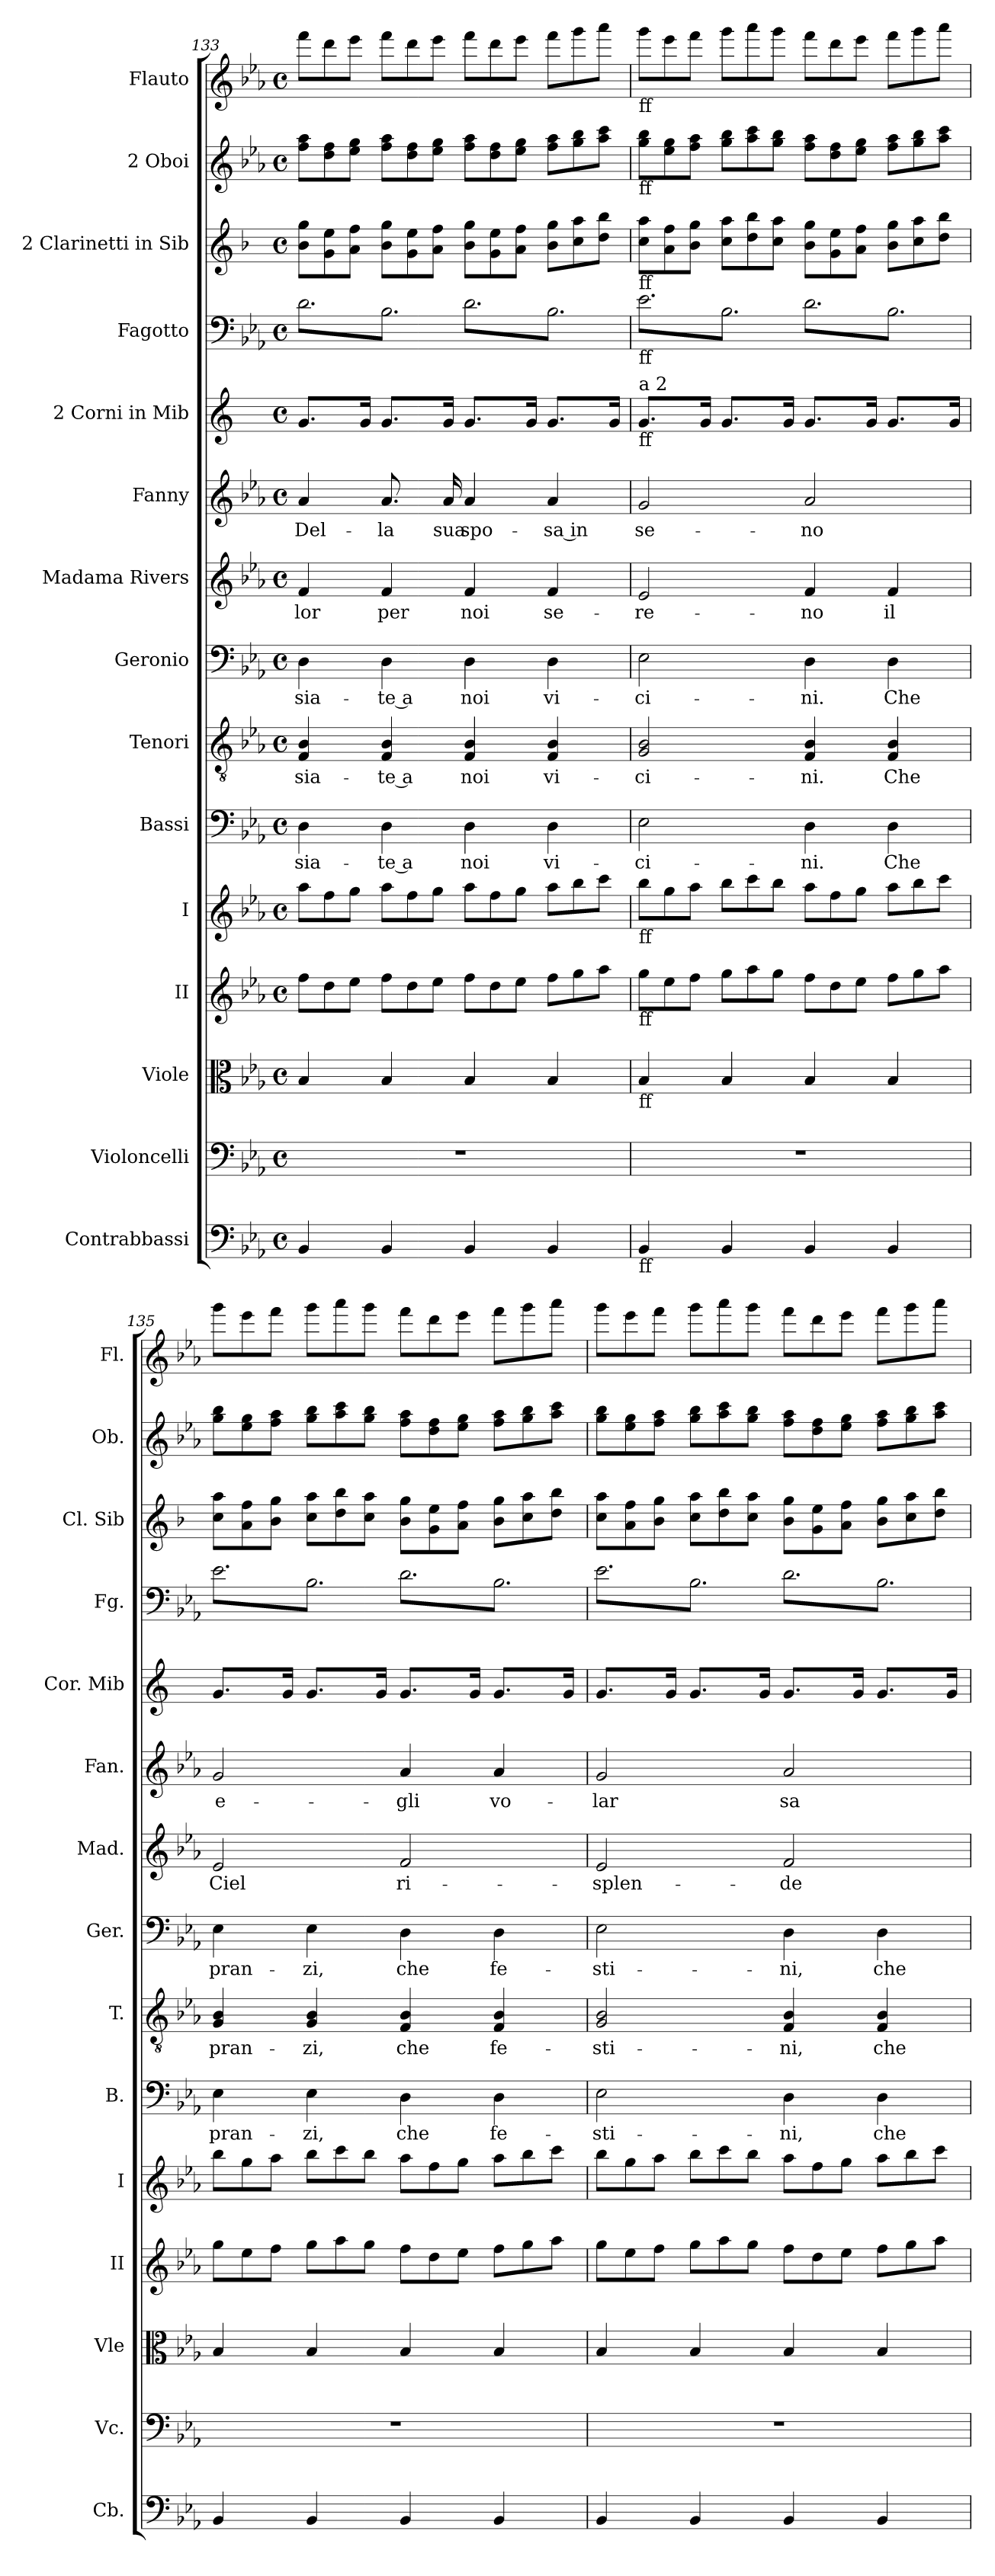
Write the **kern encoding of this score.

**kern	**kern	**kern	**kern	**kern	**kern	**text	**kern	**text	**kern	**text	**kern	**text	**kern	**text	**kern	**kern	**kern	**kern	**kern
*part15	*part14	*part13	*part12	*part11	*part10	*part10	*part9	*part9	*part8	*part8	*part7	*part7	*part6	*part6	*part5	*part4	*part3	*part2	*part1
*staff15	*staff14	*staff13	*staff12	*staff11	*staff10	*staff10	*staff9	*staff9	*staff8	*staff8	*staff7	*staff7	*staff6	*staff6	*staff5	*staff4	*staff3	*staff2	*staff1
*I"Contrabbassi	*I"Violoncelli	*I"Viole	*I"II	*I"I	*I"Bassi	*	*I"Tenori	*	*I"Geronio	*	*I"Madama Rivers	*	*I"Fanny	*	*I"2 Corni in Mib	*I"Fagotto	*I"2 Clarinetti in Sib	*I"2 Oboi	*I"Flauto
*I'Cb.	*I'Vc.	*I'Vle	*I'II	*I'I	*I'B.	*	*I'T.	*	*I'Ger.	*	*I'Mad.	*	*I'Fan.	*	*I'Cor. Mib	*I'Fg.	*I'Cl. Sib	*I'Ob.	*I'Fl.
*clefF4	*clefF4	*clefC3	*clefG2	*clefG2	*clefF4	*	*clefGv2	*	*clefF4	*	*clefG2	*	*clefG2	*	*clefG2	*clefF4	*clefG2	*clefG2	*clefG2
*	*	*	*	*	*	*	*	*	*	*	*	*	*	*	*	*	*ITrd1c2	*	*
*k[b-e-a-]	*k[b-e-a-]	*k[b-e-a-]	*k[b-e-a-]	*k[b-e-a-]	*k[b-e-a-]	*	*k[b-e-a-]	*	*k[b-e-a-]	*	*k[b-e-a-]	*	*k[b-e-a-]	*	*k[]	*k[b-e-a-]	*k[b-e-a-]	*k[b-e-a-]	*k[b-e-a-]
*E-:	*E-:	*E-:	*E-:	*E-:	*E-:	*	*E-:	*	*E-:	*	*E-:	*	*E-:	*	*C:	*E-:	*E-:	*E-:	*E-:
*M4/4	*M4/4	*M4/4	*M4/4	*M4/4	*M4/4	*	*M4/4	*	*M4/4	*	*M4/4	*	*M4/4	*	*M4/4	*M4/4	*M4/4	*M4/4	*M4/4
*met(c)	*met(c)	*met(c)	*met(c)	*met(c)	*met(c)	*	*met(c)	*	*met(c)	*	*met(c)	*	*met(c)	*	*met(c)	*met(c)	*met(c)	*met(c)	*met(c)
*	*	*	*Xtuplet	*Xtuplet	*	*	*	*	*	*	*	*	*	*	*	*	*	*	*
=133	=133	=133	=133	=133	=133	=133	=133	=133	=133	=133	=133	=133	=133	=133	=133	=133	=133	=133	=133
!	!	!	!	!	!	!LO:LY:b	!	!LO:LY:b	!	!LO:LY:b	!	!LO:LY:b	!	!LO:LY:b	!	!	!	!	!
*	*	*	*	*	*	*	*	*	*	*	*	*	*	*	*	*Xtuplet	*	*	*
!	!	!	!	!	!	!	!	!	!	!	!	!	!	!	!	!LO:N:head=open	!	!	!
*	*	*	*	*	*	*	*	*	*	*	*	*	*	*	*	*	*Xtuplet	*Xtuplet	*Xtuplet
4BB-/	1r	4B-/	12ff\L	12aa-\L	4D\	sia-	4F/ 4B-/	sia-	4D\	sia-	4f/	-lor	4a-/	Del-	8.g/L	6.d\L	12a-\ 12ff\L	12ff\ 12aa-\L	12fff\L
.	.	.	12dd\	12ff\	.	.	.	.	.	.	.	.	.	.	.	.	12f\ 12dd\	12dd\ 12ff\	12ddd\
.	.	.	12ee-\J	12gg\J	.	.	.	.	.	.	.	.	.	.	.	.	12g\ 12ee-\J	12ee-\ 12gg\J	12eee-\J
.	.	.	.	.	.	.	.	.	.	.	.	.	.	.	16g/Jk	.	.	.	.
!	!	!	!	!	!	!LO:LY:b	!	!LO:LY:b	!	!LO:LY:b	!	!LO:LY:b	!	!LO:LY:b	!	!LO:N:head=open	!	!	!
4BB-/	.	4B-/	12ff\L	12aa-\L	4D\	-te a	4F/ 4B-/	-te a	4D\	-te a	4f/	per	8.a-/	-la	8.g/L	6.B-\J	12a-\ 12ff\L	12ff\ 12aa-\L	12fff\L
.	.	.	12dd\	12ff\	.	.	.	.	.	.	.	.	.	.	.	.	12f\ 12dd\	12dd\ 12ff\	12ddd\
.	.	.	12ee-\J	12gg\J	.	.	.	.	.	.	.	.	.	.	.	.	12g\ 12ee-\J	12ee-\ 12gg\J	12eee-\J
!	!	!	!	!	!	!	!	!	!	!	!	!	!	!LO:LY:b	!	!	!	!	!
.	.	.	.	.	.	.	.	.	.	.	.	.	16a-/	sua	16g/Jk	.	.	.	.
!	!	!	!	!	!	!LO:LY:b	!	!LO:LY:b	!	!LO:LY:b	!	!LO:LY:b	!	!LO:LY:b	!	!LO:N:head=open	!	!	!
4BB-/	.	4B-/	12ff\L	12aa-\L	4D\	noi	4F/ 4B-/	noi	4D\	noi	4f/	noi	4a-/	spo-	8.g/L	6.d\L	12a-\ 12ff\L	12ff\ 12aa-\L	12fff\L
.	.	.	12dd\	12ff\	.	.	.	.	.	.	.	.	.	.	.	.	12f\ 12dd\	12dd\ 12ff\	12ddd\
.	.	.	12ee-\J	12gg\J	.	.	.	.	.	.	.	.	.	.	.	.	12g\ 12ee-\J	12ee-\ 12gg\J	12eee-\J
.	.	.	.	.	.	.	.	.	.	.	.	.	.	.	16g/Jk	.	.	.	.
!	!	!	!	!	!	!LO:LY:b	!	!LO:LY:b	!	!LO:LY:b	!	!LO:LY:b	!	!LO:LY:b	!	!LO:N:head=open	!	!	!
4BB-/	.	4B-/	12ff\L	12aa-\L	4D\	vi-	4F/ 4B-/	vi-	4D\	vi-	4f/	se-	4a-/	-sa in	8.g/L	6.B-\J	12a-\ 12ff\L	12ff\ 12aa-\L	12fff\L
.	.	.	12gg\	12bb-\	.	.	.	.	.	.	.	.	.	.	.	.	12b-\ 12gg\	12gg\ 12bb-\	12ggg\
.	.	.	12aa-\J	12ccc\J	.	.	.	.	.	.	.	.	.	.	.	.	12cc\ 12aa-\J	12aa-\ 12ccc\J	12aaa-\J
.	.	.	.	.	.	.	.	.	.	.	.	.	.	.	16g/Jk	.	.	.	.
!!LO:PB:g=z
=134	=134	=134	=134	=134	=134	=134	=134	=134	=134	=134	=134	=134	=134	=134	=134	=134	=134	=134	=134
!	!	!	!	!	!	!	!	!	!	!	!	!	!	!	!	!	!	!	!LO:TX:b:t=ff
!	!	!	!	!	!	!	!	!	!	!	!	!	!	!	!	!	!	!LO:TX:b:t=ff	!
!	!	!	!	!	!	!	!	!	!	!	!	!	!	!	!	!	!LO:TX:b:t=ff	!	!
!	!	!	!	!	!	!	!	!	!	!	!	!	!	!	!	!LO:TX:b:t=ff	!	!	!
!	!	!	!	!	!	!	!	!	!	!	!	!	!	!	!LO:TX:b:t=ff	!	!	!	!
!	!	!	!	!	!	!	!	!	!	!	!	!	!	!	!LO:TX:a:t=a 2	!	!	!	!
!	!	!	!	!LO:TX:b:t=ff	!	!	!	!	!	!	!	!	!	!	!	!	!	!	!
!	!	!	!LO:TX:b:t=ff	!	!	!	!	!	!	!	!	!	!	!	!	!	!	!	!
!	!	!LO:TX:b:t=ff	!	!	!	!	!	!	!	!	!	!	!	!	!	!	!	!	!
!LO:TX:b:t=ff	!	!	!	!	!	!	!	!	!	!	!	!	!	!	!	!	!	!	!
!	!	!	!	!	!	!LO:LY:b	!	!LO:LY:b	!	!LO:LY:b	!	!LO:LY:b	!	!LO:LY:b	!	!LO:N:head=open	!	!	!
4BB-/	1r	4B-/	12gg\L	12bb-\L	2E-\	-ci-	2G/ 2B-/	-ci-	2E-\	-ci-	2e-/	-re-	2g/	se-	8.g/L	6.e-\L	12b-\ 12gg\L	12gg\ 12bb-\L	12ggg\L
.	.	.	12ee-\	12gg\	.	.	.	.	.	.	.	.	.	.	.	.	12g\ 12ee-\	12ee-\ 12gg\	12eee-\
.	.	.	12ff\J	12aa-\J	.	.	.	.	.	.	.	.	.	.	.	.	12a-\ 12ff\J	12ff\ 12aa-\J	12fff\J
.	.	.	.	.	.	.	.	.	.	.	.	.	.	.	16g/Jk	.	.	.	.
!	!	!	!	!	!	!	!	!	!	!	!	!	!	!	!	!LO:N:head=open	!	!	!
4BB-/	.	4B-/	12gg\L	12bb-\L	.	.	.	.	.	.	.	.	.	.	8.g/L	6.B-\J	12b-\ 12gg\L	12gg\ 12bb-\L	12ggg\L
.	.	.	12aa-\	12ccc\	.	.	.	.	.	.	.	.	.	.	.	.	12cc\ 12aa-\	12aa-\ 12ccc\	12aaa-\
.	.	.	12gg\J	12bb-\J	.	.	.	.	.	.	.	.	.	.	.	.	12b-\ 12gg\J	12gg\ 12bb-\J	12ggg\J
.	.	.	.	.	.	.	.	.	.	.	.	.	.	.	16g/Jk	.	.	.	.
!	!	!	!	!	!	!LO:LY:b	!	!LO:LY:b	!	!LO:LY:b	!	!LO:LY:b	!	!LO:LY:b	!	!LO:N:head=open	!	!	!
4BB-/	.	4B-/	12ff\L	12aa-\L	4D\	-ni.	4F/ 4B-/	-ni.	4D\	-ni.	4f/	-no	2a-/	-no	8.g/L	6.d\L	12a-\ 12ff\L	12ff\ 12aa-\L	12fff\L
.	.	.	12dd\	12ff\	.	.	.	.	.	.	.	.	.	.	.	.	12f\ 12dd\	12dd\ 12ff\	12ddd\
.	.	.	12ee-\J	12gg\J	.	.	.	.	.	.	.	.	.	.	.	.	12g\ 12ee-\J	12ee-\ 12gg\J	12eee-\J
.	.	.	.	.	.	.	.	.	.	.	.	.	.	.	16g/Jk	.	.	.	.
!	!	!	!	!	!	!LO:LY:b	!	!LO:LY:b	!	!LO:LY:b	!	!LO:LY:b	!	!	!	!LO:N:head=open	!	!	!
4BB-/	.	4B-/	12ff\L	12aa-\L	4D\	Che	4F/ 4B-/	Che	4D\	Che	4f/	il	.	.	8.g/L	6.B-\J	12a-\ 12ff\L	12ff\ 12aa-\L	12fff\L
.	.	.	12gg\	12bb-\	.	.	.	.	.	.	.	.	.	.	.	.	12b-\ 12gg\	12gg\ 12bb-\	12ggg\
.	.	.	12aa-\J	12ccc\J	.	.	.	.	.	.	.	.	.	.	.	.	12cc\ 12aa-\J	12aa-\ 12ccc\J	12aaa-\J
.	.	.	.	.	.	.	.	.	.	.	.	.	.	.	16g/Jk	.	.	.	.
=135	=135	=135	=135	=135	=135	=135	=135	=135	=135	=135	=135	=135	=135	=135	=135	=135	=135	=135	=135
!	!	!	!	!	!	!LO:LY:b	!	!LO:LY:b	!	!LO:LY:b	!	!LO:LY:b	!	!LO:LY:b	!	!LO:N:head=open	!	!	!
4BB-/	1r	4B-/	12gg\L	12bb-\L	4E-\	pran-	4G/ 4B-/	pran-	4E-\	pran-	2e-/	Ciel	2g/	e-	8.g/L	6.e-\L	12b-\ 12gg\L	12gg\ 12bb-\L	12ggg\L
.	.	.	12ee-\	12gg\	.	.	.	.	.	.	.	.	.	.	.	.	12g\ 12ee-\	12ee-\ 12gg\	12eee-\
.	.	.	12ff\J	12aa-\J	.	.	.	.	.	.	.	.	.	.	.	.	12a-\ 12ff\J	12ff\ 12aa-\J	12fff\J
.	.	.	.	.	.	.	.	.	.	.	.	.	.	.	16g/Jk	.	.	.	.
!	!	!	!	!	!	!LO:LY:b	!	!LO:LY:b	!	!LO:LY:b	!	!	!	!	!	!LO:N:head=open	!	!	!
4BB-/	.	4B-/	12gg\L	12bb-\L	4E-\	-zi,	4G/ 4B-/	-zi,	4E-\	-zi,	.	.	.	.	8.g/L	6.B-\J	12b-\ 12gg\L	12gg\ 12bb-\L	12ggg\L
.	.	.	12aa-\	12ccc\	.	.	.	.	.	.	.	.	.	.	.	.	12cc\ 12aa-\	12aa-\ 12ccc\	12aaa-\
.	.	.	12gg\J	12bb-\J	.	.	.	.	.	.	.	.	.	.	.	.	12b-\ 12gg\J	12gg\ 12bb-\J	12ggg\J
.	.	.	.	.	.	.	.	.	.	.	.	.	.	.	16g/Jk	.	.	.	.
!	!	!	!	!	!	!LO:LY:b	!	!LO:LY:b	!	!LO:LY:b	!	!LO:LY:b	!	!LO:LY:b	!	!LO:N:head=open	!	!	!
4BB-/	.	4B-/	12ff\L	12aa-\L	4D\	che	4F/ 4B-/	che	4D\	che	2f/	ri-	4a-/	-gli	8.g/L	6.d\L	12a-\ 12ff\L	12ff\ 12aa-\L	12fff\L
.	.	.	12dd\	12ff\	.	.	.	.	.	.	.	.	.	.	.	.	12f\ 12dd\	12dd\ 12ff\	12ddd\
.	.	.	12ee-\J	12gg\J	.	.	.	.	.	.	.	.	.	.	.	.	12g\ 12ee-\J	12ee-\ 12gg\J	12eee-\J
.	.	.	.	.	.	.	.	.	.	.	.	.	.	.	16g/Jk	.	.	.	.
!	!	!	!	!	!	!LO:LY:b	!	!LO:LY:b	!	!LO:LY:b	!	!	!	!LO:LY:b	!	!LO:N:head=open	!	!	!
4BB-/	.	4B-/	12ff\L	12aa-\L	4D\	fe-	4F/ 4B-/	fe-	4D\	fe-	.	.	4a-/	vo-	8.g/L	6.B-\J	12a-\ 12ff\L	12ff\ 12aa-\L	12fff\L
.	.	.	12gg\	12bb-\	.	.	.	.	.	.	.	.	.	.	.	.	12b-\ 12gg\	12gg\ 12bb-\	12ggg\
.	.	.	12aa-\J	12ccc\J	.	.	.	.	.	.	.	.	.	.	.	.	12cc\ 12aa-\J	12aa-\ 12ccc\J	12aaa-\J
.	.	.	.	.	.	.	.	.	.	.	.	.	.	.	16g/Jk	.	.	.	.
=136	=136	=136	=136	=136	=136	=136	=136	=136	=136	=136	=136	=136	=136	=136	=136	=136	=136	=136	=136
!	!	!	!	!	!	!LO:LY:b	!	!LO:LY:b	!	!LO:LY:b	!	!LO:LY:b	!	!LO:LY:b	!	!LO:N:head=open	!	!	!
4BB-/	1r	4B-/	12gg\L	12bb-\L	2E-\	-sti-	2G/ 2B-/	-sti-	2E-\	-sti-	2e-/	-splen-	2g/	-lar	8.g/L	6.e-\L	12b-\ 12gg\L	12gg\ 12bb-\L	12ggg\L
.	.	.	12ee-\	12gg\	.	.	.	.	.	.	.	.	.	.	.	.	12g\ 12ee-\	12ee-\ 12gg\	12eee-\
.	.	.	12ff\J	12aa-\J	.	.	.	.	.	.	.	.	.	.	.	.	12a-\ 12ff\J	12ff\ 12aa-\J	12fff\J
.	.	.	.	.	.	.	.	.	.	.	.	.	.	.	16g/Jk	.	.	.	.
!	!	!	!	!	!	!	!	!	!	!	!	!	!	!	!	!LO:N:head=open	!	!	!
4BB-/	.	4B-/	12gg\L	12bb-\L	.	.	.	.	.	.	.	.	.	.	8.g/L	6.B-\J	12b-\ 12gg\L	12gg\ 12bb-\L	12ggg\L
.	.	.	12aa-\	12ccc\	.	.	.	.	.	.	.	.	.	.	.	.	12cc\ 12aa-\	12aa-\ 12ccc\	12aaa-\
.	.	.	12gg\J	12bb-\J	.	.	.	.	.	.	.	.	.	.	.	.	12b-\ 12gg\J	12gg\ 12bb-\J	12ggg\J
.	.	.	.	.	.	.	.	.	.	.	.	.	.	.	16g/Jk	.	.	.	.
!	!	!	!	!	!	!LO:LY:b	!	!LO:LY:b	!	!LO:LY:b	!	!LO:LY:b	!	!LO:LY:b	!	!LO:N:head=open	!	!	!
4BB-/	.	4B-/	12ff\L	12aa-\L	4D\	-ni,	4F/ 4B-/	-ni,	4D\	-ni,	2f/	-de-	2a-/	sa-	8.g/L	6.d\L	12a-\ 12ff\L	12ff\ 12aa-\L	12fff\L
.	.	.	12dd\	12ff\	.	.	.	.	.	.	.	.	.	.	.	.	12f\ 12dd\	12dd\ 12ff\	12ddd\
.	.	.	12ee-\J	12gg\J	.	.	.	.	.	.	.	.	.	.	.	.	12g\ 12ee-\J	12ee-\ 12gg\J	12eee-\J
.	.	.	.	.	.	.	.	.	.	.	.	.	.	.	16g/Jk	.	.	.	.
!	!	!	!	!	!	!LO:LY:b	!	!LO:LY:b	!	!LO:LY:b	!	!	!	!	!	!LO:N:head=open	!	!	!
4BB-/	.	4B-/	12ff\L	12aa-\L	4D\	che	4F/ 4B-/	che	4D\	che	.	.	.	.	8.g/L	6.B-\J	12a-\ 12ff\L	12ff\ 12aa-\L	12fff\L
.	.	.	12gg\	12bb-\	.	.	.	.	.	.	.	.	.	.	.	.	12b-\ 12gg\	12gg\ 12bb-\	12ggg\
.	.	.	12aa-\J	12ccc\J	.	.	.	.	.	.	.	.	.	.	.	.	12cc\ 12aa-\J	12aa-\ 12ccc\J	12aaa-\J
.	.	.	.	.	.	.	.	.	.	.	.	.	.	.	16g/Jk	.	.	.	.
=	=	=	=	=	=	=	=	=	=	=	=	=	=	=	=	=	=	=	=
*-	*-	*-	*-	*-	*-	*-	*-	*-	*-	*-	*-	*-	*-	*-	*-	*-	*-	*-	*-
